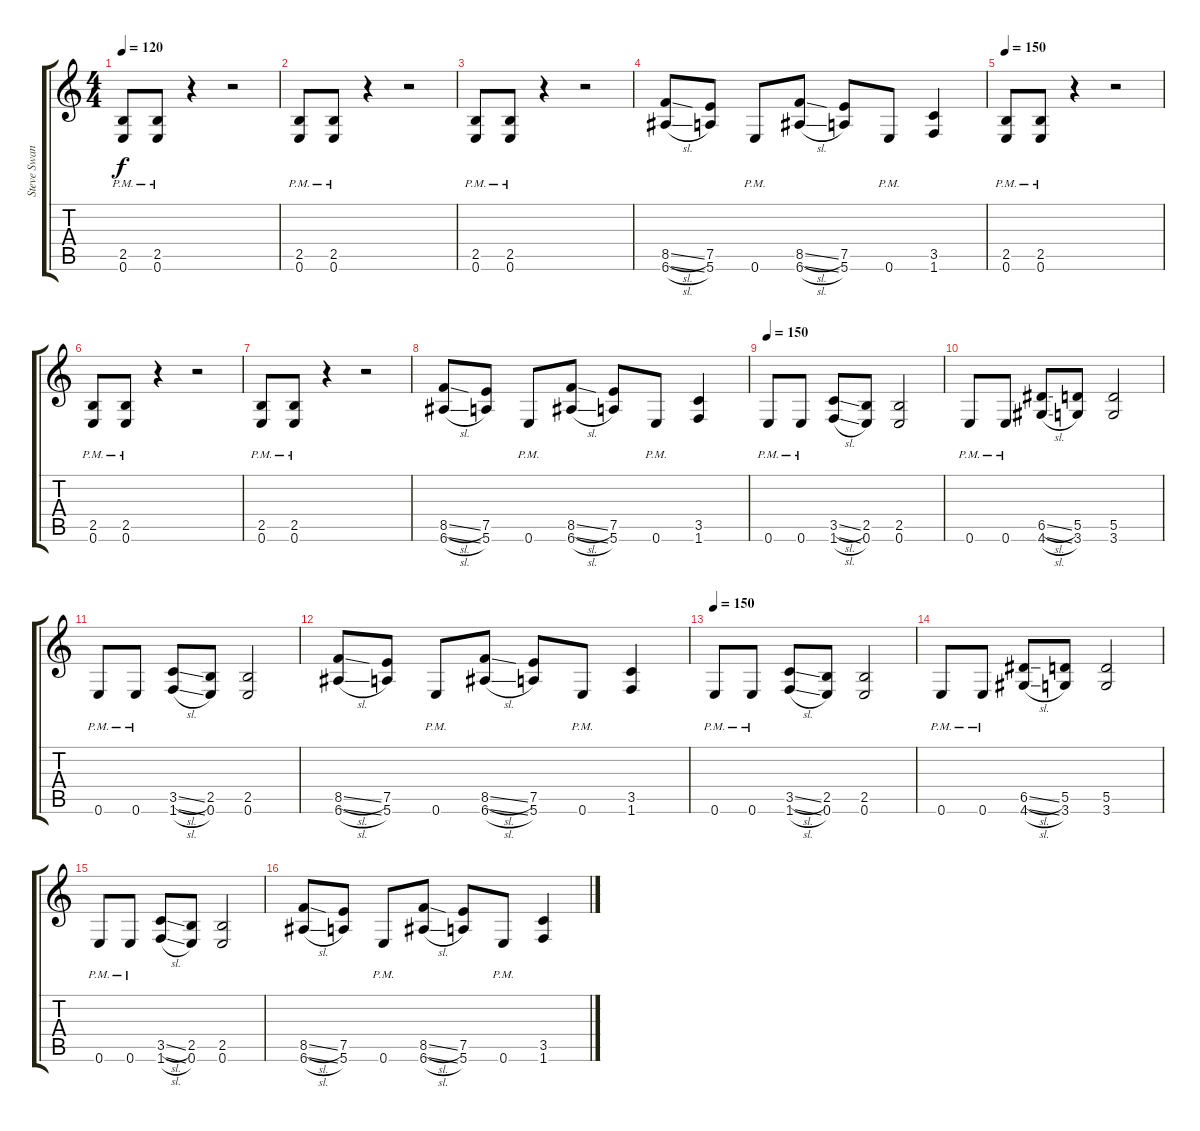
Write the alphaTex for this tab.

\track ("Steve Swanson" "Steve Swan") {instrument overdrivenguitar}
\staff {score tabs}
\tuning (E4 B3 G3 D3 A2 E2) {hide}
\ts (4 4)
\tempo 120
\tempo 150
\tempo 120
\clef g2
\ks c
(2.5{pm} 0.6{pm}).8{dy f volume 16 instrument overdrivenguitar} (2.5{pm} 0.6{pm}).8 r.4 r.2 |
(2.5{pm} 0.6{pm}).8 (2.5{pm} 0.6{pm}).8 r.4 r.2 |
(2.5{pm} 0.6{pm}).8 (2.5{pm} 0.6{pm}).8 r.4 r.2 |
(8.5{sl} 6.6{sl}).8 (7.5 5.6).8 0.6{pm}.8 (8.5{sl} 6.6{sl}).8 (7.5 5.6).8 0.6{pm}.8 (3.5 1.6).4 |
\tempo 150
(2.5{pm} 0.6{pm}).8 (2.5{pm} 0.6{pm}).8 r.4 r.2 |
(2.5{pm} 0.6{pm}).8 (2.5{pm} 0.6{pm}).8 r.4 r.2 |
(2.5{pm} 0.6{pm}).8 (2.5{pm} 0.6{pm}).8 r.4 r.2 |
(8.5{sl} 6.6{sl}).8 (7.5 5.6).8 0.6{pm}.8 (8.5{sl} 6.6{sl}).8 (7.5 5.6).8 0.6{pm}.8 (3.5 1.6).4 |
\tempo 150
0.6{pm}.8 0.6{pm}.8 (3.5{sl} 1.6{sl}).8 (2.5 0.6).8 (2.5 0.6).2 |
0.6{pm}.8 0.6{pm}.8 (6.5{sl} 4.6{sl}).8 (5.5 3.6).8 (5.5 3.6).2 |
0.6{pm}.8 0.6{pm}.8 (3.5{sl} 1.6{sl}).8 (2.5 0.6).8 (2.5 0.6).2 |
(8.5{sl} 6.6{sl}).8 (7.5 5.6).8 0.6{pm}.8 (8.5{sl} 6.6{sl}).8 (7.5 5.6).8 0.6{pm}.8 (3.5 1.6).4 |
\tempo 150
0.6{pm}.8 0.6{pm}.8 (3.5{sl} 1.6{sl}).8 (2.5 0.6).8 (2.5 0.6).2 |
0.6{pm}.8 0.6{pm}.8 (6.5{sl} 4.6{sl}).8 (5.5 3.6).8 (5.5 3.6).2 |
0.6{pm}.8 0.6{pm}.8 (3.5{sl} 1.6{sl}).8 (2.5 0.6).8 (2.5 0.6).2 |
(8.5{sl} 6.6{sl}).8 (7.5 5.6).8 0.6{pm}.8 (8.5{sl} 6.6{sl}).8 (7.5 5.6).8 0.6{pm}.8 (3.5 1.6).4
